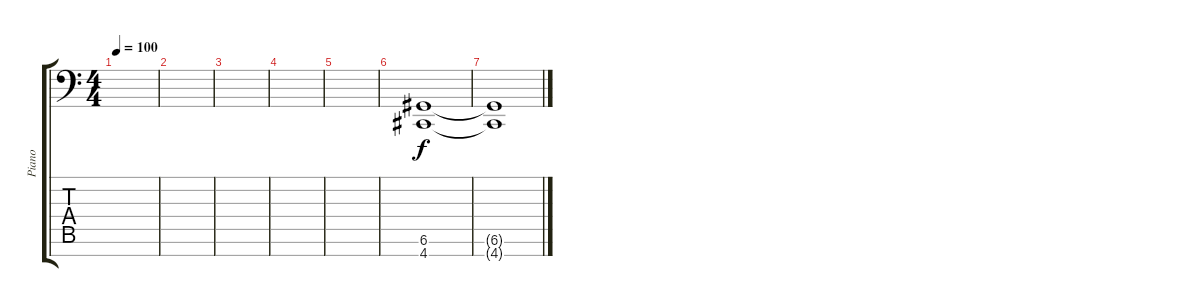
\track ("Piano" "Piano") {instrument acousticgrandpiano}
\staff {score tabs}
\tuning (D4 A3 F3 C3 G2 D2 A1) {hide}
\ts (4 4)
\tempo 100
\clef f4
\ks c
|
|
|
|
|
(6.6 4.7).1 |
(6.6{t} 4.7{t}).1
